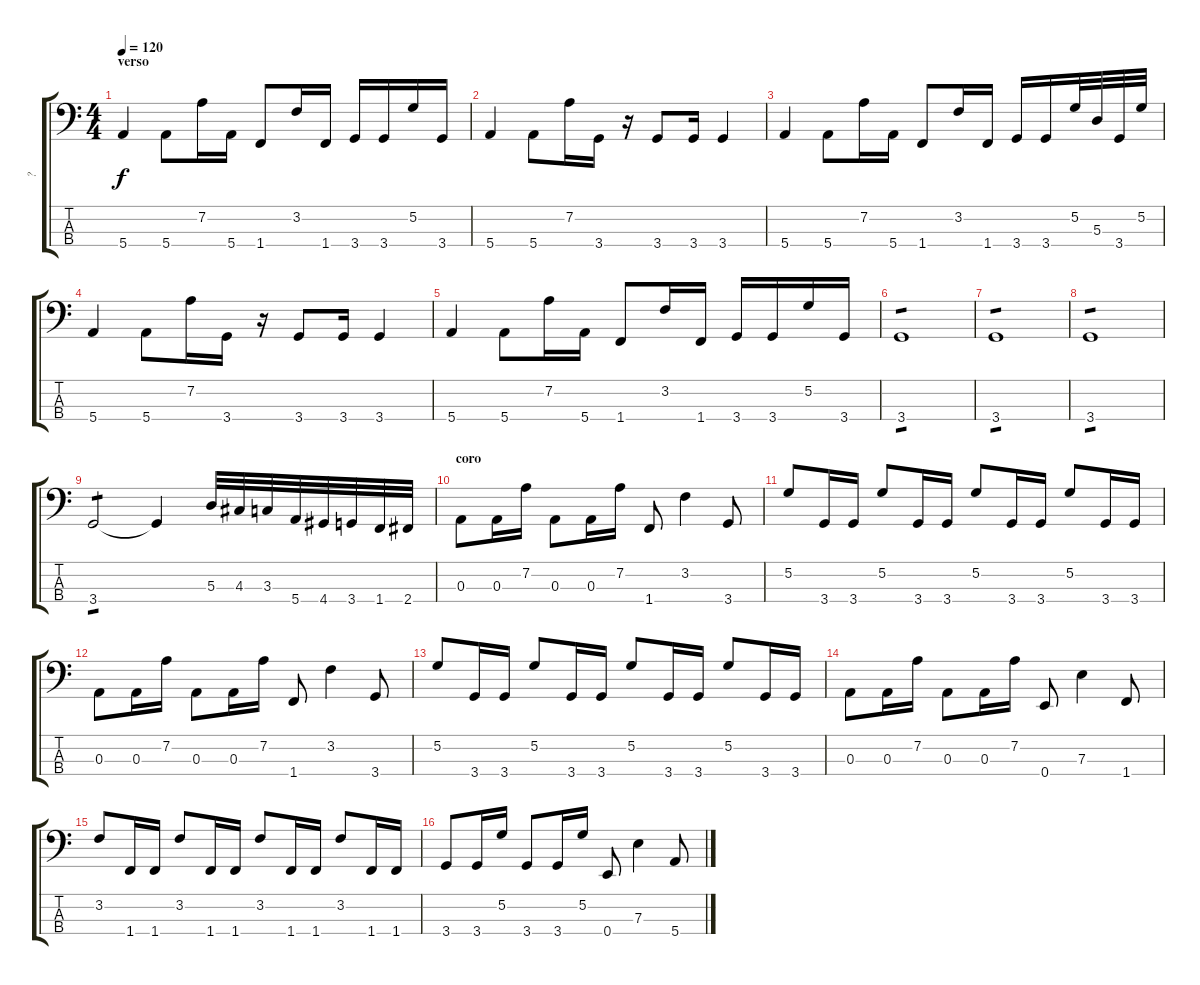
\track ("?" "?") {instrument synthbass2}
\staff {score tabs}
\tuning (G2 D2 A1 E1) {hide}
\ts (4 4)
\section ("" "verso ")
\tempo 120
\clef f4
\ks c
5.4.4{dy f} 5.4.8 7.2.16 5.4.16 1.4.8 3.2.16 1.4.16 3.4.16 3.4.16 5.2.16 3.4.16 |
5.4.4 5.4.8 7.2.16 3.4.16 r.16 3.4.8 3.4.16 3.4.4 |
5.4.4 5.4.8 7.2.16 5.4.16 1.4.8 3.2.16 1.4.16 3.4.16 3.4.16 5.2.32 5.3.32 3.4.32 5.2.32 |
5.4.4 5.4.8 7.2.16 3.4.16 r.16 3.4.8 3.4.16 3.4.4 |
5.4.4 5.4.8 7.2.16 5.4.16 1.4.8 3.2.16 1.4.16 3.4.16 3.4.16 5.2.16 3.4.16 |
3.4.1{tp 1} |
3.4.1{tp 1} |
3.4.1{tp 1} |
3.4.2{tp 1} 3.4{t}.4 5.3.32 4.3.32 3.3.32 5.4.32 4.4.32 3.4.32 1.4.32 2.4.32 |
\section ("" "coro")
0.3.8 0.3.16 7.2.16 0.3.8 0.3.16 7.2.16 1.4.8 3.2.4 3.4.8 |
5.2.8 3.4.16 3.4.16 5.2.8 3.4.16 3.4.16 5.2.8 3.4.16 3.4.16 5.2.8 3.4.16 3.4.16 |
0.3.8 0.3.16 7.2.16 0.3.8 0.3.16 7.2.16 1.4.8 3.2.4 3.4.8 |
5.2.8 3.4.16 3.4.16 5.2.8 3.4.16 3.4.16 5.2.8 3.4.16 3.4.16 5.2.8 3.4.16 3.4.16 |
0.3.8 0.3.16 7.2.16 0.3.8 0.3.16 7.2.16 0.4.8 7.3.4 1.4.8 |
3.2.8 1.4.16 1.4.16 3.2.8 1.4.16 1.4.16 3.2.8 1.4.16 1.4.16 3.2.8 1.4.16 1.4.16 |
3.4.8 3.4.16 5.2.16 3.4.8 3.4.16 5.2.16 0.4.8 7.3.4 5.4.8
